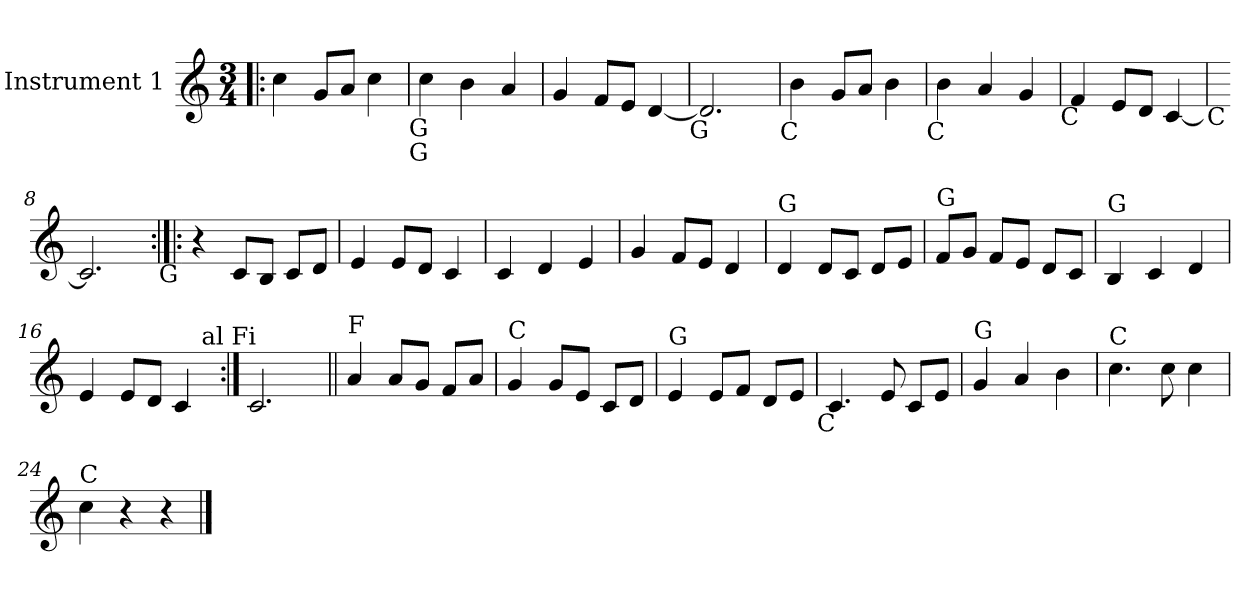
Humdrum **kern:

**kern
*part1
*staff1
*I"Instrument 1
*clefG2
*k[]
*M3/4
*MM80
=1!|:
4cc\
8g/L
8a/J
4cc\
!LO:TX:b:t=G
!LO:TX:b:t=G
=2
4cc\
4b\
4a/
=3
4g/
8f/L
8e/J
[4d/
!LO:TX:b:t=G
=4
2.d/]
!LO:TX:b:t=C
!!LO:LB:g=z
=5
4b\
8g/L
8a/J
4b\
!LO:TX:b:t=C
=6
4b\
4a/
4g/
!LO:TX:b:t=C
=7
4f/
8e/L
8d/J
[4c/
!LO:TX:b:t=C
=8
2.c/]
!LO:TX:b:t=G
!!LO:LB:g=z
=9:|!|:
4r
8c/L
8B/J
8c/L
8d/J
=10
4e/
8e/L
8d/J
4c/
=11
4c/
4d/
4e/
=12
4g/
8f/L
8e/J
4d/
!!LO:LB:g=z
=13
!LO:TX:a:t=G
4d/
8d/L
8c/J
8d/L
8e/J
=14
!LO:TX:a:t=G
8f/L
8g/J
8f/L
8e/J
8d/L
8c/J
=15
!LO:TX:a:t=G
4B/
4c/
4d/
=16
!LO:TX:a:t=C
*^
4e/	2ryy
8e/L	.
8d/J	.
4c/	8ryy
!	!LO:TX:a:t=al Fi
.	8ryy
!!LO:LB:g=z	!!
=17:|!	=17:|!
!LO:TX:t=C	!
*v	*v
2.c/
=18||
!LO:TX:a:t=F
4a/
8a/L
8g/J
8f/L
8a/J
=19
!LO:TX:a:t=C
4g/
8g/L
8e/J
8c/L
8d/J
=20
!LO:TX:t=G
4e/
8e/L
8f/J
8d/L
8e/J
!LO:TX:b:t=C
!!LO:LB:g=z
=21
4.c/
8e/
8c/L
8e/J
=22
!LO:TX:a:t=G
4g/
4a/
4b\
=23
!LO:TX:a:t=C
4.cc\
8cc\
4cc\
=24
!LO:TX:a:t=C
4cc\
4r
4r
==
*-
